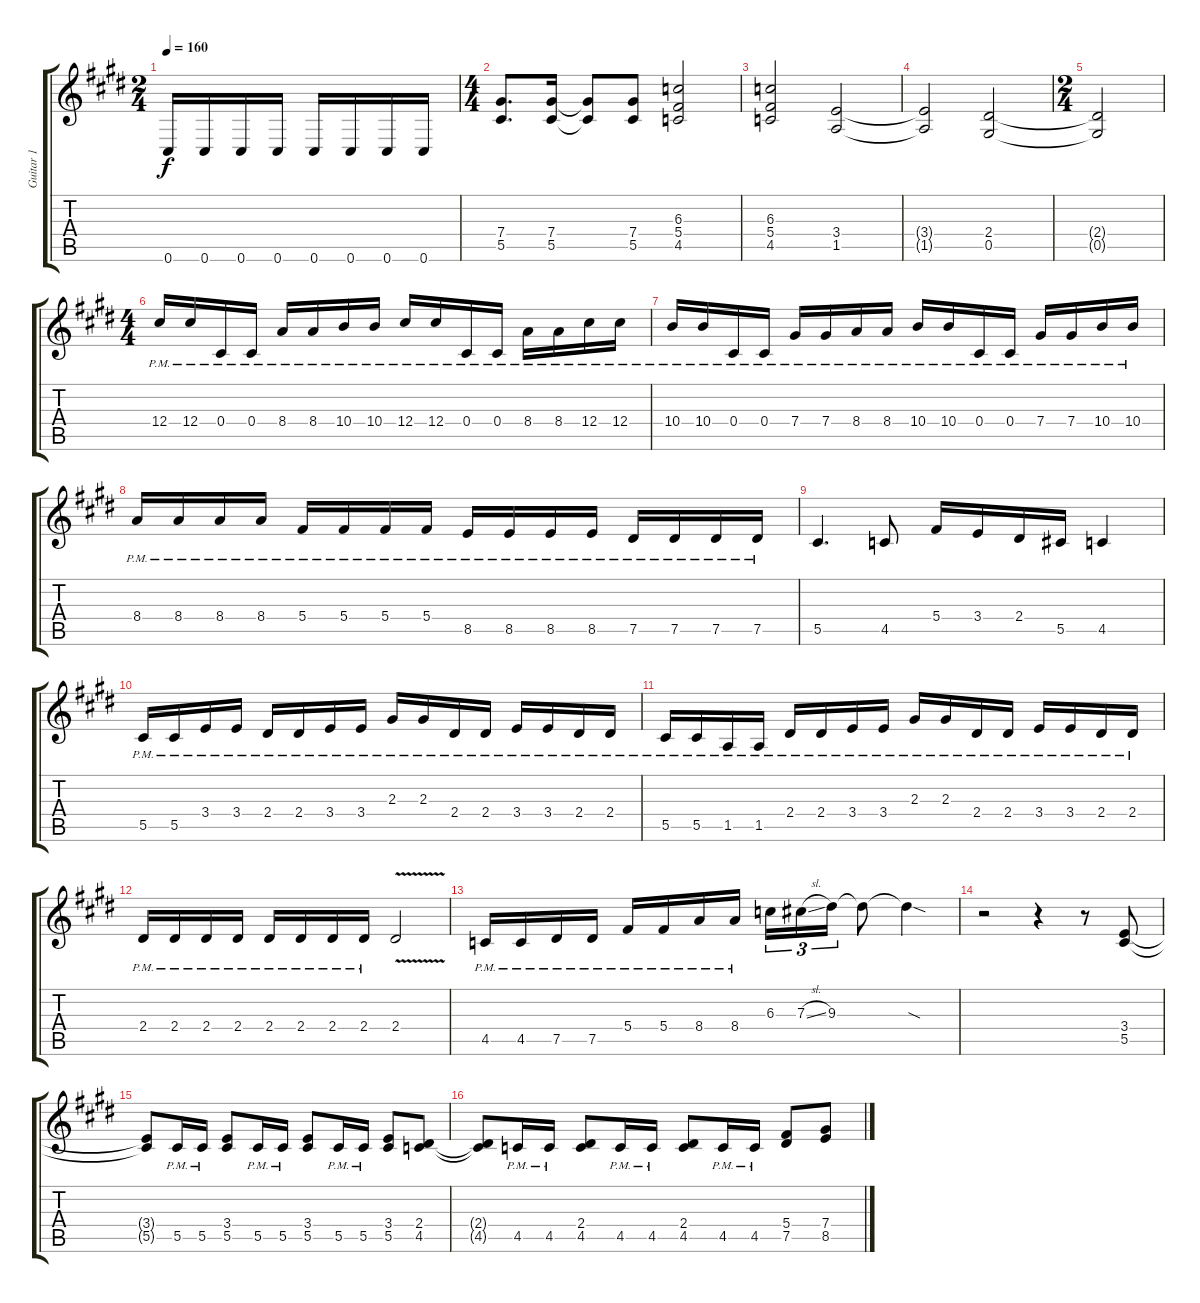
\track ("Guitar 1" "Guitar 1") {instrument overdrivenguitar}
\staff {score tabs}
\tuning (Eb4 Bb3 Gb3 Db3 Ab2 Db2) {hide}
\ts (2 4)
\tempo 160
\clef g2
\ks e
0.6.16{dy f} 0.6.16 0.6.16 0.6.16 0.6.16 0.6.16 0.6.16 0.6.16 |
\ts (4 4)
(7.4 5.5).8{d} (7.4 5.5).16 (7.4{t} 5.5{t}).8 (7.4 5.5).8 (6.3 5.4 4.5).2 |
(6.3 5.4 4.5).2 (3.4 1.5).2 |
(3.4{t} 1.5{t}).2 (2.4 0.5).2 |
\ts (2 4)
(2.4{t} 0.5{t}).2 |
\ts (4 4)
12.4{pm}.16 12.4{pm}.16 0.4{pm}.16 0.4{pm}.16 8.4{pm}.16 8.4{pm}.16 10.4{pm}.16 10.4{pm}.16 12.4{pm}.16 12.4{pm}.16 0.4{pm}.16 0.4{pm}.16 8.4{pm}.16 8.4{pm}.16 12.4{pm}.16 12.4{pm}.16 |
10.4{pm}.16 10.4{pm}.16 0.4{pm}.16 0.4{pm}.16 7.4{pm}.16 7.4{pm}.16 8.4{pm}.16 8.4{pm}.16 10.4{pm}.16 10.4{pm}.16 0.4{pm}.16 0.4{pm}.16 7.4{pm}.16 7.4{pm}.16 10.4{pm}.16 10.4{pm}.16 |
8.4{pm}.16 8.4{pm}.16 8.4{pm}.16 8.4{pm}.16 5.4{pm}.16 5.4{pm}.16 5.4{pm}.16 5.4{pm}.16 8.5{pm}.16 8.5{pm}.16 8.5{pm}.16 8.5{pm}.16 7.5{pm}.16 7.5{pm}.16 7.5{pm}.16 7.5{pm}.16 |
5.5.4{d} 4.5.8 5.4.16 3.4.16 2.4.16 5.5.16 4.5.4 |
5.5{pm}.16 5.5{pm}.16 3.4{pm}.16 3.4{pm}.16 2.4{pm}.16 2.4{pm}.16 3.4{pm}.16 3.4{pm}.16 2.3{pm}.16 2.3{pm}.16 2.4{pm}.16 2.4{pm}.16 3.4{pm}.16 3.4{pm}.16 2.4{pm}.16 2.4{pm}.16 |
5.5{pm}.16 5.5{pm}.16 1.5{pm}.16 1.5{pm}.16 2.4{pm}.16 2.4{pm}.16 3.4{pm}.16 3.4{pm}.16 2.3{pm}.16 2.3{pm}.16 2.4{pm}.16 2.4{pm}.16 3.4{pm}.16 3.4{pm}.16 2.4{pm}.16 2.4{pm}.16 |
2.4{pm}.16 2.4{pm}.16 2.4{pm}.16 2.4{pm}.16 2.4{pm}.16 2.4{pm}.16 2.4{pm}.16 2.4{pm}.16 2.4{v}.2 |
4.5{pm}.16 4.5{pm}.16 7.5{pm}.16 7.5{pm}.16 5.4{pm}.16 5.4{pm}.16 8.4{pm}.16 8.4{pm}.16 6.3.16{tu (3 2)} 7.3{sl}.16{tu (3 2)} 9.3.16{tu (3 2)} 9.3{t}.8 9.3{sod t}.4 |
r.2 r.4 r.8 (3.4 5.5).8 |
(3.4{t} 5.5{t}).8 5.5{pm}.16 5.5{pm}.16 (3.4 5.5).8 5.5{pm}.16 5.5{pm}.16 (3.4 5.5).8 5.5{pm}.16 5.5{pm}.16 (3.4 5.5).8 (2.4 4.5).8 |
(2.4{t} 4.5{t}).8 4.5{pm}.16 4.5{pm}.16 (2.4 4.5).8 4.5{pm}.16 4.5{pm}.16 (2.4 4.5).8 4.5{pm}.16 4.5{pm}.16 (5.4 7.5).8 (7.4 8.5).8
